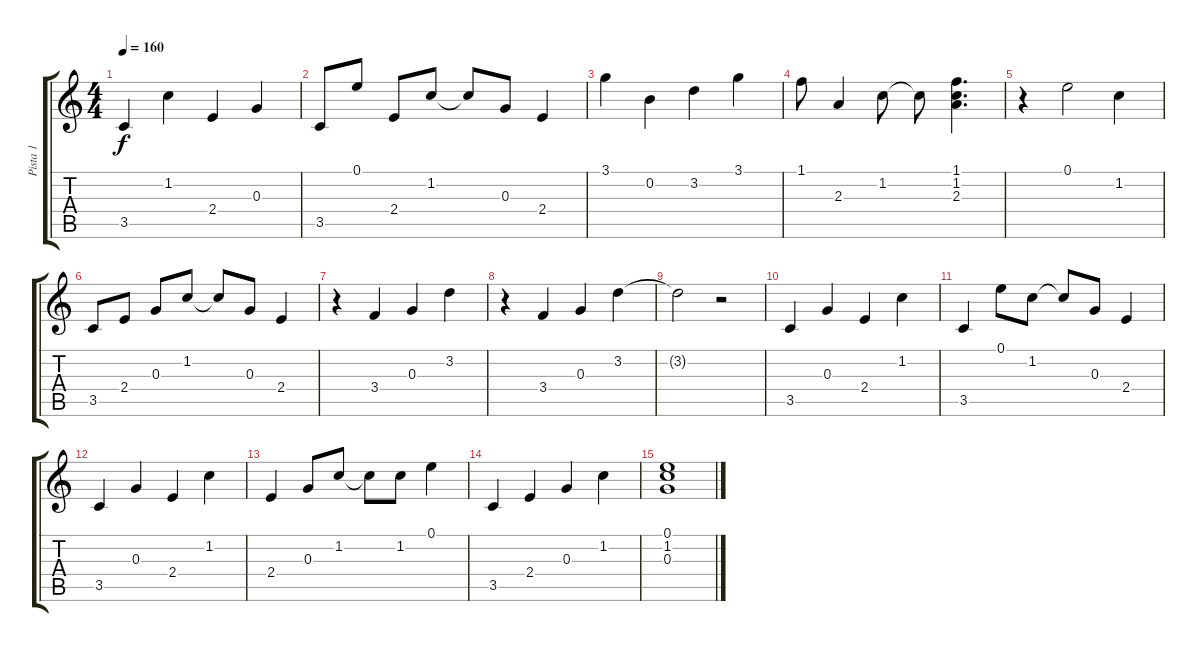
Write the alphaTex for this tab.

\track ("Pista 1" "Pista 1") {instrument acousticguitarnylon}
\staff {score tabs}
\tuning (E4 B3 G3 D3 A2 E2) {hide}
\ts (4 4)
\tempo 160
\clef g2
\ks c
3.5.4{dy f} 1.2.4 2.4.4 0.3.4 |
3.5.8 0.1.8 2.4.8 1.2.8 1.2{t}.8 0.3.8 2.4.4 |
3.1.4 0.2.4 3.2.4 3.1.4 |
1.1.8 2.3.4 1.2.8 1.2{t}.8 (1.1 1.2 2.3).4{d} |
r.4 0.1.2 1.2.4 |
3.5.8 2.4.8 0.3.8 1.2.8 1.2{t}.8 0.3.8 2.4.4 |
r.4 3.4.4 0.3.4 3.2.4 |
r.4 3.4.4 0.3.4 3.2.4 |
3.2{t}.2 r.2 |
3.5.4 0.3.4 2.4.4 1.2.4 |
3.5.4 0.1.8 1.2.8 1.2{t}.8 0.3.8 2.4.4 |
3.5.4 0.3.4 2.4.4 1.2.4 |
2.4.4 0.3.8 1.2.8 1.2{t}.8 1.2.8 0.1.4 |
3.5.4 2.4.4 0.3.4 1.2.4 |
(0.1 1.2 0.3).1
